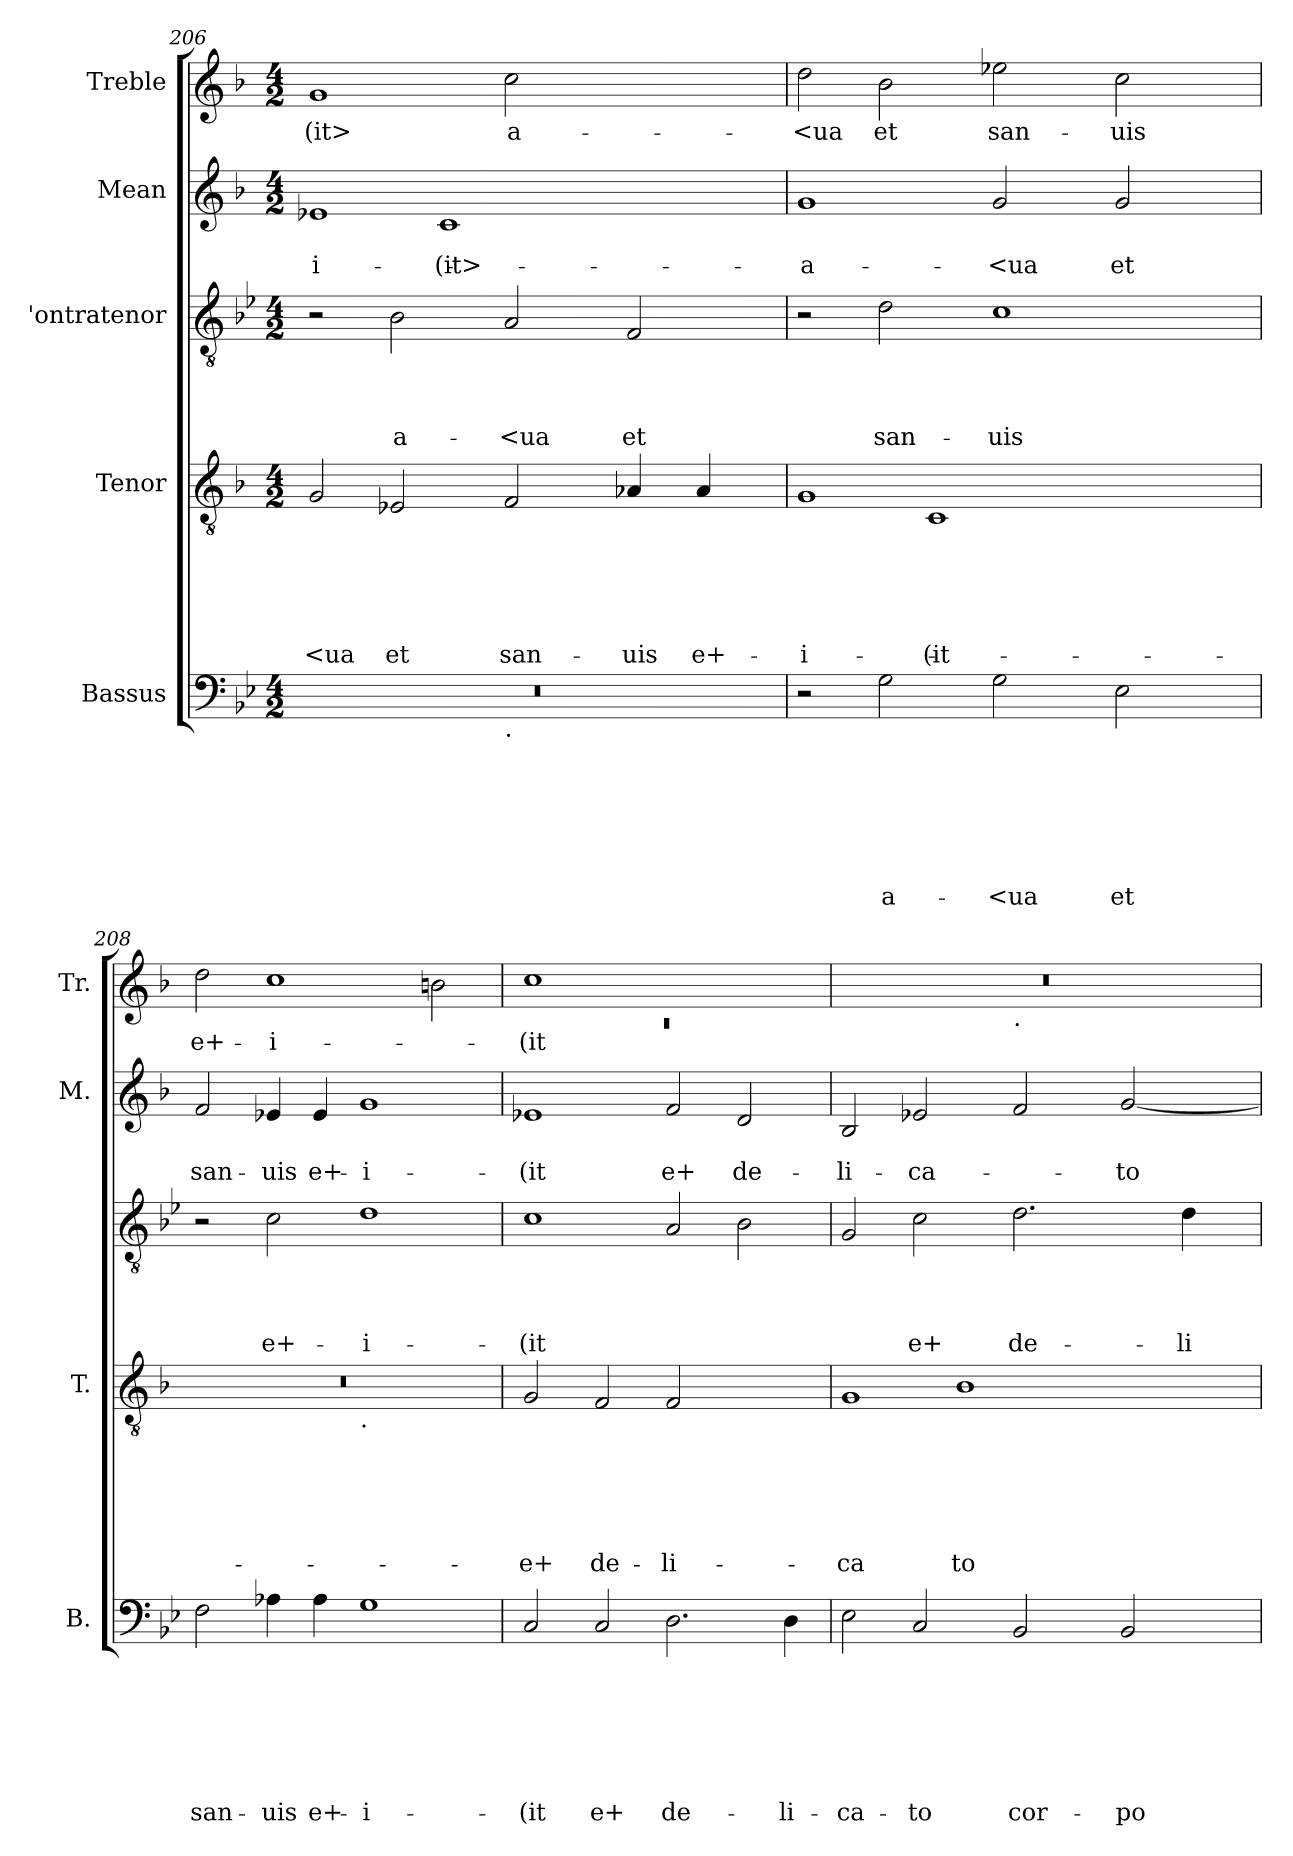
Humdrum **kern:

**kern	**text	**text	**text	**text	**text	**text	**text	**kern	**text	**text	**text	**text	**text	**text	**kern	**text	**text	**text	**text	**kern	**text	**text	**kern	**text
*part5	*part5	*part5	*part5	*part5	*part5	*part5	*part5	*part4	*part4	*part4	*part4	*part4	*part4	*part4	*part3	*part3	*part3	*part3	*part3	*part2	*part2	*part2	*part1	*part1
*staff5	*staff5	*staff5	*staff5	*staff5	*staff5	*staff5	*staff5	*staff4	*staff4	*staff4	*staff4	*staff4	*staff4	*staff4	*staff3	*staff3	*staff3	*staff3	*staff3	*staff2	*staff2	*staff2	*staff1	*staff1
*I"Bassus	*	*	*	*	*	*	*	*I"Tenor	*	*	*	*	*	*	*I"'ontratenor	*	*	*	*	*I"Mean	*	*	*I"Treble	*
*I'B.	*	*	*	*	*	*	*	*I'T.	*	*	*	*	*	*	*	*	*	*	*	*I'M.	*	*	*I'Tr.	*
*clefF4	*	*	*	*	*	*	*	*clefGv2	*	*	*	*	*	*	*clefGv2	*	*	*	*	*clefG2	*	*	*clefG2	*
*	*	*	*	*	*	*	*	*ITrd-3c-5	*	*	*	*	*	*	*	*	*	*	*	*ITrd-3c-5	*	*	*ITrd-3c-5	*
*k[b-e-]	*	*	*	*	*	*	*	*k[b-e-]	*	*	*	*	*	*	*k[b-e-]	*	*	*	*	*k[b-e-]	*	*	*k[b-e-]	*
*B-:	*	*	*	*	*	*	*	*B-:	*	*	*	*	*	*	*B-:	*	*	*	*	*B-:	*	*	*B-:	*
*M4/2	*	*	*	*	*	*	*	*M4/2	*	*	*	*	*	*	*M4/2	*	*	*	*	*M4/2	*	*	*M4/2	*
=206	=206	=206	=206	=206	=206	=206	=206	=206	=206	=206	=206	=206	=206	=206	=206	=206	=206	=206	=206	=206	=206	=206	=206	=206
!	!	!	!	!	!	!	!	!	!	!	!	!	!	!LO:LY:b	!	!	!	!	!	!	!	!LO:LY:b:rj	!	!LO:LY:b
*^	*	*	*	*	*	*	*	*	*	*	*	*	*	*	*	*	*	*	*	*^	*	*	*	*
0r	1ryy	.	.	.	.	.	.	.	2c/	.	.	.	.	.	-<ua	2r	.	.	.	.	1a-X	2ryy	.	-i-	1cc	-(it>
!	!	!	!	!	!	!	!	!	!	!	!	!	!	!	!LO:LY:b	!	!	!	!	!LO:LY:b	!	!	!	!	!	!
.	.	.	.	.	.	.	.	.	2A-X/	.	.	.	.	.	et	2B-\	.	.	.	a-	.	8ryy	.	.	.	.
.	.	.	.	.	.	.	.	.	.	.	.	.	.	.	.	.	.	.	.	.	.	32ryy	.	.	.	.
!	!	!	!	!	!	!	!	!	!	!	!	!	!	!	!	!	!	!	!	!	!	!	!	!LO:LY:b	!	!
.	.	.	.	.	.	.	.	.	.	.	.	.	.	.	.	.	.	.	.	.	.	1f	.	-(it>	.	.
!	!LO:TX:b:t=.	!	!	!	!	!	!	!	!	!	!	!	!	!	!	!	!	!	!	!	!	!	!	!	!	!
!	!	!	!	!	!	!	!	!	!	!	!	!	!	!	!LO:LY:b	!	!	!	!	!LO:LY:b	!	!	!	!	!	!LO:LY:b
.	1ryy	.	.	.	.	.	.	.	2B-/	.	.	.	.	.	san-	2A/	.	.	.	-<ua	4ryy	.	.	.	2ff\	a-
.	.	.	.	.	.	.	.	.	.	.	.	.	.	.	.	.	.	.	.	.	16.ryy	.	.	.	.	.
.	.	.	.	.	.	.	.	.	.	.	.	.	.	.	.	.	.	.	.	.	2ryy	.	.	.	.	.
!	!	!	!	!	!	!	!	!	!	!	!	!	!	!	!LO:LY:b	!	!	!	!	!LO:LY:b	!	!	!	!	!	!
.	.	.	.	.	.	.	.	.	4d-X/	.	.	.	.	.	-uis	2F/	.	.	.	et	.	.	.	.	2ryy	.
.	.	.	.	.	.	.	.	.	.	.	.	.	.	.	.	.	.	.	.	.	.	4ryy	.	.	.	.
!	!	!	!	!	!	!	!	!	!	!	!	!	!	!	!LO:LY:b	!	!	!	!	!	!	!	!	!	!	!
.	.	.	.	.	.	.	.	.	4d-/	.	.	.	.	.	e+-	.	.	.	.	.	.	.	.	.	.	.
.	.	.	.	.	.	.	.	.	.	.	.	.	.	.	.	.	.	.	.	.	8ryy	.	.	.	.	.
.	.	.	.	.	.	.	.	.	.	.	.	.	.	.	.	.	.	.	.	.	.	16.ryy	.	.	.	.
.	.	.	.	.	.	.	.	.	.	.	.	.	.	.	.	.	.	.	.	.	32ryy	.	.	.	.	.
*	*	*	*	*	*	*	*	*	*	*	*	*	*	*	*	*	*	*	*	*	*v	*v	*	*	*	*
!!LO:PB:g=z
=207	=207	=207	=207	=207	=207	=207	=207	=207	=207	=207	=207	=207	=207	=207	=207	=207	=207	=207	=207	=207	=207	=207	=207	=207	=207
!	!	!	!	!	!	!	!	!	!	!	!	!	!	!	!LO:LY:b:rj	!	!	!	!	!	!	!	!LO:LY:b:rj	!	!LO:LY:b
*v	*v	*	*	*	*	*	*	*	*^	*	*	*	*	*	*	*	*	*	*	*	*	*	*	*	*
2r	.	.	.	.	.	.	.	1c	2ryy	.	.	.	.	.	-i-	2r	.	.	.	.	1cc	.	a-	2gg\	-<ua
!	!	!	!	!	!	!	!LO:LY:b	!	!	!	!	!	!	!	!	!	!	!	!	!LO:LY:b	!	!	!	!	!LO:LY:b
2G\	.	.	.	.	.	.	a-	.	8ryy	.	.	.	.	.	.	2d\	.	.	.	san-	.	.	.	2ee-\	et
.	.	.	.	.	.	.	.	.	32ryy	.	.	.	.	.	.	.	.	.	.	.	.	.	.	.	.
!	!	!	!	!	!	!	!	!	!	!	!	!	!	!	!LO:LY:b	!	!	!	!	!	!	!	!	!	!
.	.	.	.	.	.	.	.	.	1F	.	.	.	.	.	-(it	.	.	.	.	.	.	.	.	.	.
!	!	!	!	!	!	!	!LO:LY:b	!	!	!	!	!	!	!	!	!	!	!	!	!LO:LY:b	!	!	!LO:LY:b	!	!LO:LY:b
2G\	.	.	.	.	.	.	-<ua	4ryy	.	.	.	.	.	.	.	1c	.	.	.	-uis	2cc/	.	-<ua	2aa-\	san-
.	.	.	.	.	.	.	.	16.ryy	.	.	.	.	.	.	.	.	.	.	.	.	.	.	.	.	.
.	.	.	.	.	.	.	.	2ryy	.	.	.	.	.	.	.	.	.	.	.	.	.	.	.	.	.
!	!	!	!	!	!	!	!LO:LY:b	!	!	!	!	!	!	!	!	!	!	!	!	!	!	!	!LO:LY:b	!	!LO:LY:b
2E-\	.	.	.	.	.	.	et	.	.	.	.	.	.	.	.	.	.	.	.	.	2cc/	.	et	2ff\	-uis
.	.	.	.	.	.	.	.	.	4ryy	.	.	.	.	.	.	.	.	.	.	.	.	.	.	.	.
.	.	.	.	.	.	.	.	8ryy	.	.	.	.	.	.	.	.	.	.	.	.	.	.	.	.	.
.	.	.	.	.	.	.	.	.	16.ryy	.	.	.	.	.	.	.	.	.	.	.	.	.	.	.	.
.	.	.	.	.	.	.	.	32ryy	.	.	.	.	.	.	.	.	.	.	.	.	.	.	.	.	.
=208	=208	=208	=208	=208	=208	=208	=208	=208	=208	=208	=208	=208	=208	=208	=208	=208	=208	=208	=208	=208	=208	=208	=208	=208	=208
!	!	!	!	!	!	!	!LO:LY:b	!	!	!	!	!	!	!	!	!	!	!	!	!	!	!	!LO:LY:b	!	!LO:LY:b
2F\	.	.	.	.	.	.	san-	0r	1ryy	.	.	.	.	.	.	2r	.	.	.	.	2b-/	.	san-	2gg\	e+-
!	!	!	!	!	!	!	!LO:LY:b	!	!	!	!	!	!	!	!	!	!	!	!	!LO:LY:b	!	!	!LO:LY:b	!	!LO:LY:b:rj
4A-X\	.	.	.	.	.	.	-uis	.	.	.	.	.	.	.	.	2c\	.	.	.	e+-	4a-X/	.	-uis	1ff	-i-
!	!	!	!	!	!	!	!LO:LY:b	!	!	!	!	!	!	!	!	!	!	!	!	!	!	!	!LO:LY:b	!	!
4A-\	.	.	.	.	.	.	e+-	.	.	.	.	.	.	.	.	.	.	.	.	.	4a-/	.	e+-	.	.
!	!	!	!	!	!	!	!	!	!LO:TX:b:t=.	!	!	!	!	!	!	!	!	!	!	!	!	!	!	!	!
!	!	!	!	!	!	!	!LO:LY:b:rj	!	!	!	!	!	!	!	!	!	!	!	!	!LO:LY:b:rj	!	!	!LO:LY:b:rj	!	!
1G	.	.	.	.	.	.	-i-	.	1ryy	.	.	.	.	.	.	1d	.	.	.	-i-	1cc	.	-i-	.	.
.	.	.	.	.	.	.	.	.	.	.	.	.	.	.	.	.	.	.	.	.	.	.	.	2ee\	.
=209	=209	=209	=209	=209	=209	=209	=209	=209	=209	=209	=209	=209	=209	=209	=209	=209	=209	=209	=209	=209	=209	=209	=209	=209	=209
*	*	*	*	*	*	*	*	*	*	*	*	*	*	*	*	*	*	*	*	*	*	*	*	*^	*
!	!	!	!	!	!	!	!LO:LY:b	!	!	!	!	!	!	!	!LO:LY:b	!	!	!	!	!LO:LY:b	!	!	!LO:LY:b	!	!LO:N:vis=1	!LO:LY:b
*	*	*	*	*	*	*	*	*v	*v	*	*	*	*	*	*	*	*	*	*	*	*	*	*	*	*	*
2C/	.	.	.	.	.	.	-(it	2c/	.	.	.	.	.	e+	1c	.	.	.	-(it	1a-X	.	-(it	1ff	0rc	-(it
!	!	!	!	!	!	!	!LO:LY:b	!	!	!	!	!	!	!LO:LY:b	!	!	!	!	!	!	!	!	!	!	!
2C/	.	.	.	.	.	.	e+	2B-/	.	.	.	.	.	de-	.	.	.	.	.	.	.	.	.	.	.
!	!	!	!	!	!	!	!LO:LY:b	!	!	!	!	!	!	!LO:LY:b	!	!	!	!	!	!	!	!LO:LY:b	!	!	!
2.D\	.	.	.	.	.	.	de-	2B-/	.	.	.	.	.	-li-	2A/	.	.	.	.	2b-/	.	e+	1ryy	.	.
!	!	!	!	!	!	!	!	!	!	!	!	!	!	!	!	!	!	!	!	!	!	!LO:LY:b	!	!	!
.	.	.	.	.	.	.	.	2ryy	.	.	.	.	.	.	2B-\	.	.	.	.	2g/	.	de-	.	.	.
!	!	!	!	!	!	!	!LO:LY:b	!	!	!	!	!	!	!	!	!	!	!	!	!	!	!	!	!	!
4D\	.	.	.	.	.	.	-li-	.	.	.	.	.	.	.	.	.	.	.	.	.	.	.	.	.	.
=210	=210	=210	=210	=210	=210	=210	=210	=210	=210	=210	=210	=210	=210	=210	=210	=210	=210	=210	=210	=210	=210	=210	=210	=210	=210
!	!	!	!	!	!	!	!LO:LY:b	!	!	!	!	!	!	!LO:LY:b	!	!	!	!	!	!	!	!LO:LY:b	!	!	!
*	*	*	*	*	*	*	*	*^	*	*	*	*	*	*	*	*	*	*	*	*	*	*	*	*	*
2E-\	.	.	.	.	.	.	-ca-	1c	2ryy	.	.	.	.	.	-ca-	2G/	.	.	.	.	2e-/	.	-li-	0r	1ryy	.
!	!	!	!	!	!	!	!LO:LY:b	!	!	!	!	!	!	!	!	!	!	!	!	!LO:LY:b	!	!	!LO:LY:b	!	!	!
2C/	.	.	.	.	.	.	-to	.	8ryy	.	.	.	.	.	.	2c\	.	.	.	e+	2a-/	.	-ca-	.	.	.
.	.	.	.	.	.	.	.	.	32ryy	.	.	.	.	.	.	.	.	.	.	.	.	.	.	.	.	.
!	!	!	!	!	!	!	!	!	!	!	!	!	!	!	!LO:LY:b	!	!	!	!	!	!	!	!	!	!	!
.	.	.	.	.	.	.	.	.	1e-	.	.	.	.	.	-to	.	.	.	.	.	.	.	.	.	.	.
!	!	!	!	!	!	!	!	!	!	!	!	!	!	!	!	!	!	!	!	!	!	!	!	!	!LO:TX:b:t=.	!
!	!	!	!	!	!	!	!LO:LY:b	!	!	!	!	!	!	!	!	!	!	!	!	!LO:LY:b	!	!	!	!	!	!
2BB-/	.	.	.	.	.	.	cor-	4ryy	.	.	.	.	.	.	.	2.d\	.	.	.	de-	2b-/	.	.	.	1ryy	.
.	.	.	.	.	.	.	.	16.ryy	.	.	.	.	.	.	.	.	.	.	.	.	.	.	.	.	.	.
.	.	.	.	.	.	.	.	2ryy	.	.	.	.	.	.	.	.	.	.	.	.	.	.	.	.	.	.
!	!	!	!	!	!	!	!LO:LY:b	!	!	!	!	!	!	!	!	!	!	!	!	!	!	!	!LO:LY:b	!	!	!
2BB-/	.	.	.	.	.	.	-po-	.	.	.	.	.	.	.	.	.	.	.	.	.	[<2cc/	.	-to	.	.	.
.	.	.	.	.	.	.	.	.	4ryy	.	.	.	.	.	.	.	.	.	.	.	.	.	.	.	.	.
!	!	!	!	!	!	!	!	!	!	!	!	!	!	!	!	!	!	!	!	!LO:LY:b	!	!	!	!	!	!
.	.	.	.	.	.	.	.	.	.	.	.	.	.	.	.	4d\	.	.	.	-li-	.	.	.	.	.	.
.	.	.	.	.	.	.	.	8ryy	.	.	.	.	.	.	.	.	.	.	.	.	.	.	.	.	.	.
.	.	.	.	.	.	.	.	.	16.ryy	.	.	.	.	.	.	.	.	.	.	.	.	.	.	.	.	.
.	.	.	.	.	.	.	.	32ryy	.	.	.	.	.	.	.	.	.	.	.	.	.	.	.	.	.	.
*	*	*	*	*	*	*	*	*v	*v	*	*	*	*	*	*	*	*	*	*	*	*	*	*	*v	*v	*
=	=	=	=	=	=	=	=	=	=	=	=	=	=	=	=	=	=	=	=	=	=	=	=	=
*-	*-	*-	*-	*-	*-	*-	*-	*-	*-	*-	*-	*-	*-	*-	*-	*-	*-	*-	*-	*-	*-	*-	*-	*-
